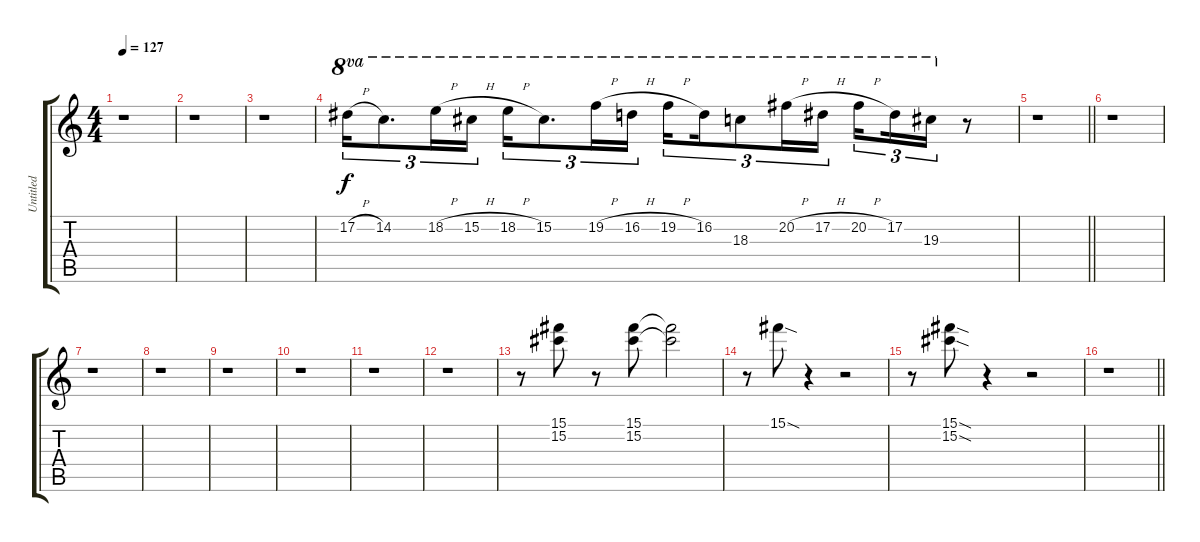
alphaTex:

\track ("Untitled" "Untitled") {instrument overdrivenguitar}
\staff {score tabs}
\tuning (Eb4 Bb3 Gb3 Db3 Ab2 Eb2) {hide}
\ts (4 4)
\tempo 127
\clef g2
\ks c
r.1{dy f} |
r.1 |
r.1 |
17.2{h}.16{tu (3 2) ot 8va} 14.2.8{d tu (3 2) ot 8va} 18.2{h}.16{tu (3 2) ot 8va} 15.2{h}.16{tu (3 2) ot 8va} 18.2{h}.16{tu (3 2) ot 8va} 15.2.8{d tu (3 2) ot 8va} 19.2{h}.16{tu (3 2) ot 8va} 16.2{h}.16{tu (3 2) ot 8va} 19.2{h}.16{tu (3 2) ot 8va beam splitsecondary} 16.2.16{tu (3 2) ot 8va} 18.3.8{tu (3 2) ot 8va} 20.2{h}.16{tu (3 2) ot 8va} 17.2{h}.16{tu (3 2) ot 8va} 20.2{h}.16{tu (3 2) ot 8va beam splitsecondary} 17.2.16{tu (3 2) ot 8va} 19.3.16{tu (3 2) ot 8va} r.8 |
\barLineRight lightlight
r.1 |
r.1 |
r.1 |
r.1 |
r.1 |
r.1 |
r.1 |
r.1 |
r.8 (15.1 15.2).8 r.8 (15.1 15.2).8 (15.1{t} 15.2{t}).2 |
r.8 15.1{sod}.8 r.4 r.2 |
r.8 (15.1{sod} 15.2{sod}).8 r.4 r.2 |
\barLineRight lightlight
r.1
